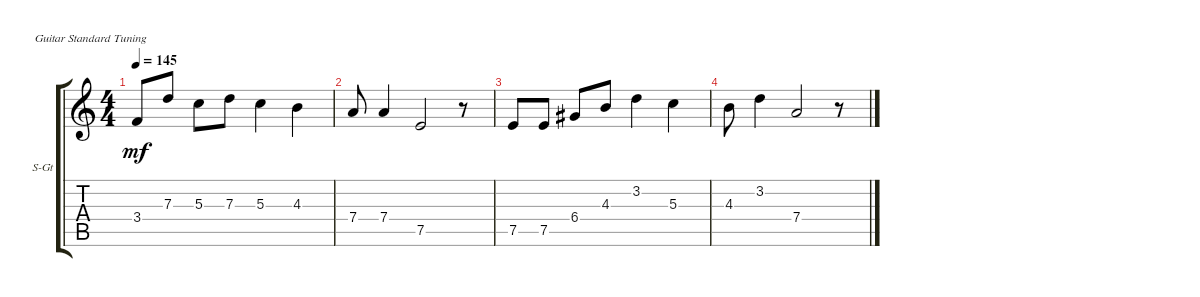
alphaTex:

\defaultSystemsLayout 4
\bracketExtendMode groupsimilarinstruments
\firstSystemTrackNameOrientation horizontal
\otherSystemsTrackNameOrientation horizontal
\track ("Steel Guitar" "S-Gt") {instrument acousticguitarsteel}
\staff {score tabs}
\tuning (E4 B3 G3 D3 A2 E2)
\ts (4 4)
\tempo 145
\clef g2
\ks c
3.4.8{dy mf} 7.3.8 5.3.8 7.3.8 5.3.4 4.3.4 |
7.4.8 7.4.4 7.5.2 r.8 |
7.5.8 7.5.8 6.4.8 4.3.8 3.2.4 5.3.4 |
4.3.8 3.2.4 7.4.2 r.8
